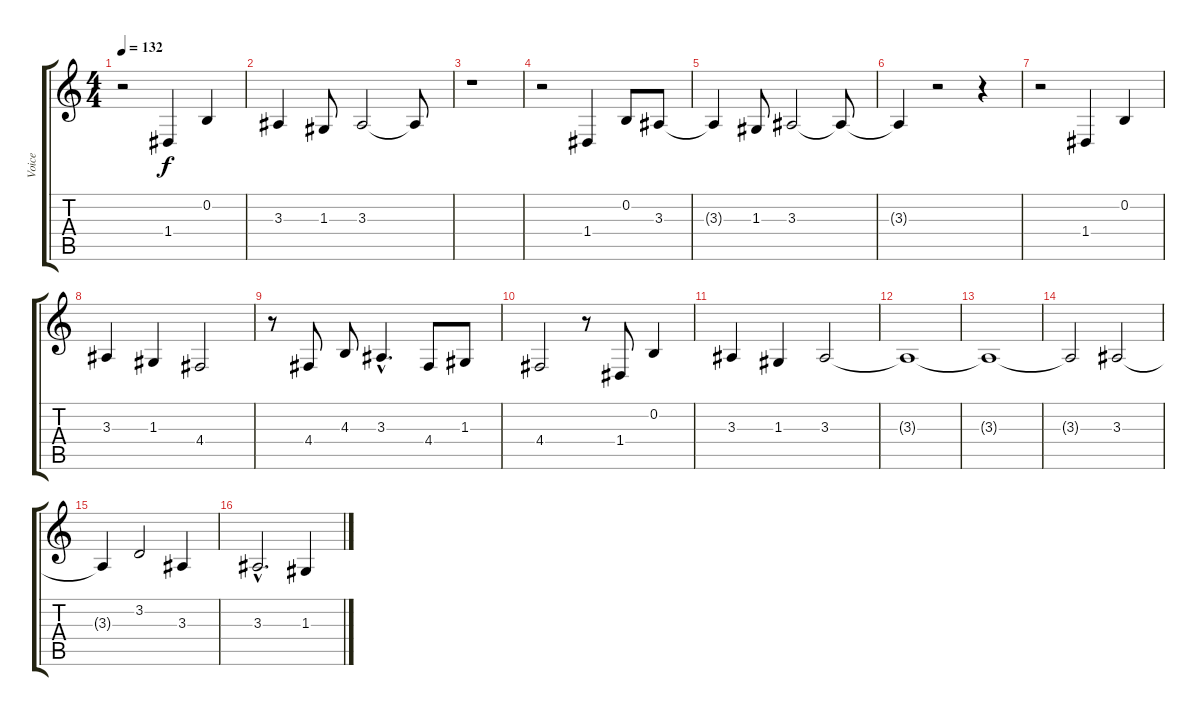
\track ("Voice" "Voice") {instrument englishhorn}
\staff {score tabs}
\tuning (E4 B3 G3 D3 A2 E2) {hide}
\ts (4 4)
\tempo 132
\clef g2
\ks c
r.2{dy f} 1.4.4 0.2.4 |
3.3.4 1.3.8 3.3.2 3.3{t}.8 |
r.1 |
r.2 1.4.4 0.2.8 3.3.8 |
3.3{t}.4 1.3.8 3.3.2 3.3{t}.8 |
3.3{t}.4 r.2 r.4 |
r.2 1.4.4 0.2.4 |
3.3.4 1.3.4 4.4.2 |
r.8 4.4.8 4.3.8 3.3{hac}.4{d} 4.4.8 1.3.8 |
4.4.2 r.8 1.4.8 0.2.4 |
3.3.4 1.3.4 3.3.2 |
3.3{t}.1 |
3.3{t}.1 |
3.3{t}.2 3.3.2 |
3.3{t}.4 3.2.2 3.3.4 |
3.3{hac}.2{d} 1.3.4
